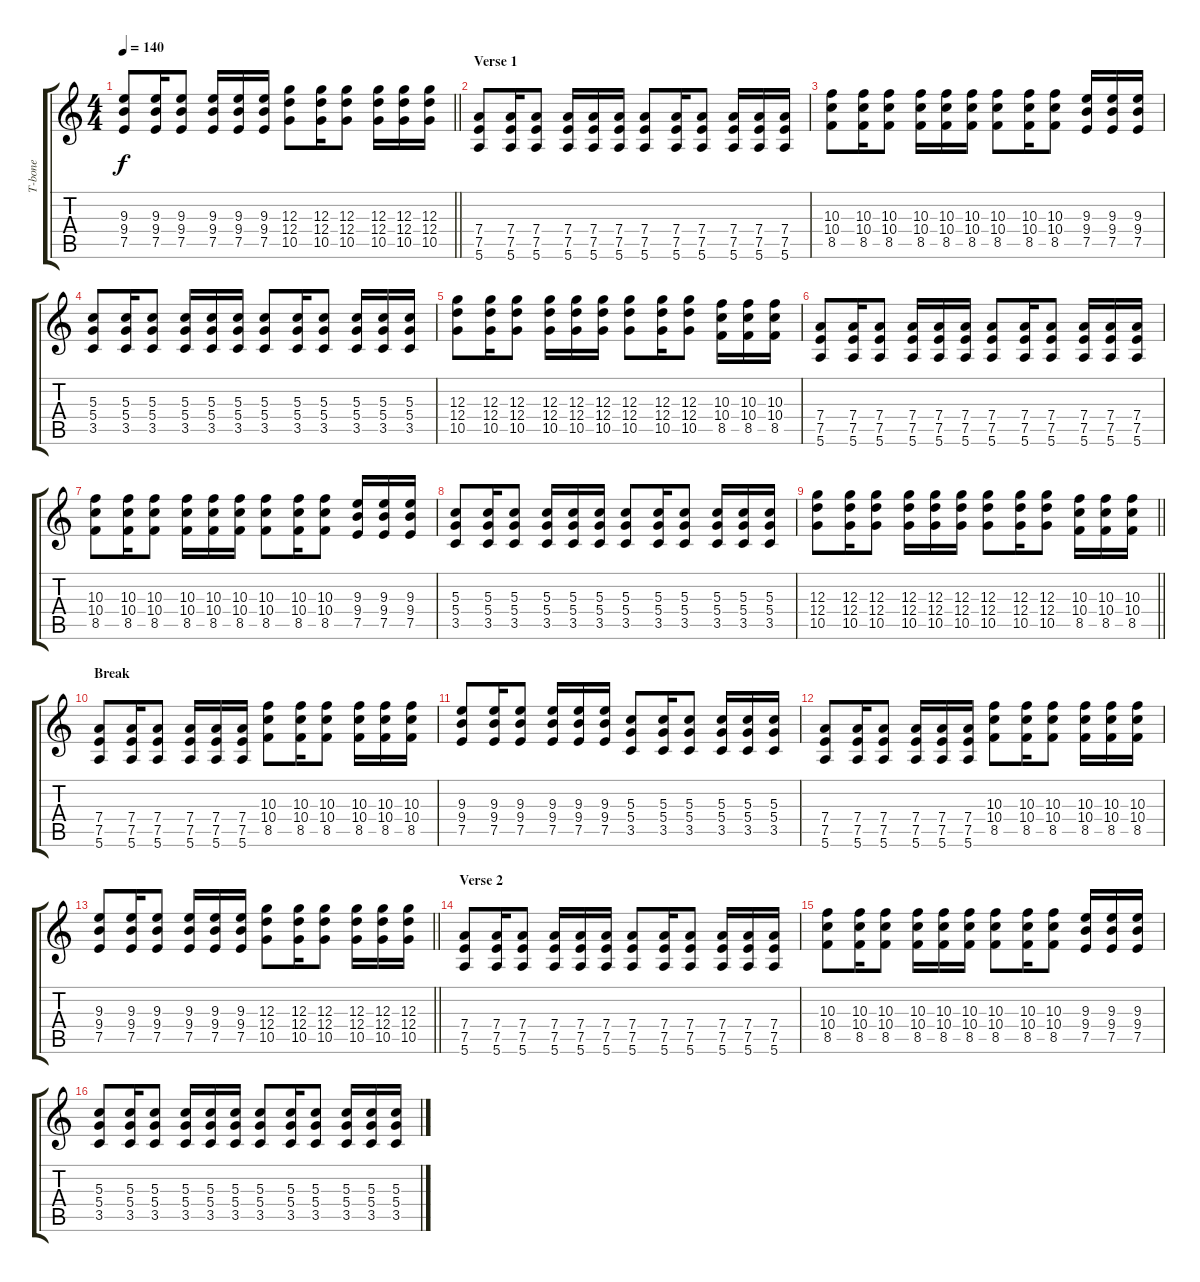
\track ("T-bone" "T-bone") {instrument distortionguitar}
\staff {score tabs}
\tuning (E4 B3 G3 D3 A2 E2) {hide}
\ts (4 4)
\tempo 140
\clef g2
\barLineRight lightlight
\ks c
(9.3 9.4 7.5).8{dy f} (9.3 9.4 7.5).16 (9.3 9.4 7.5).8 (9.3 9.4 7.5).16 (9.3 9.4 7.5).16 (9.3 9.4 7.5).16 (12.3 12.4 10.5).8 (12.3 12.4 10.5).16 (12.3 12.4 10.5).8 (12.3 12.4 10.5).16 (12.3 12.4 10.5).16 (12.3 12.4 10.5).16 |
\section ("" "Verse 1")
(7.4 7.5 5.6).8 (7.4 7.5 5.6).16 (7.4 7.5 5.6).8 (7.4 7.5 5.6).16 (7.4 7.5 5.6).16 (7.4 7.5 5.6).16 (7.4 7.5 5.6).8 (7.4 7.5 5.6).16 (7.4 7.5 5.6).8 (7.4 7.5 5.6).16 (7.4 7.5 5.6).16 (7.4 7.5 5.6).16 |
(10.3 10.4 8.5).8 (10.3 10.4 8.5).16 (10.3 10.4 8.5).8 (10.3 10.4 8.5).16 (10.3 10.4 8.5).16 (10.3 10.4 8.5).16 (10.3 10.4 8.5).8 (10.3 10.4 8.5).16 (10.3 10.4 8.5).8 (9.3 9.4 7.5).16 (9.3 9.4 7.5).16 (9.3 9.4 7.5).16 |
(5.3 5.4 3.5).8 (5.3 5.4 3.5).16 (5.3 5.4 3.5).8 (5.3 5.4 3.5).16 (5.3 5.4 3.5).16 (5.3 5.4 3.5).16 (5.3 5.4 3.5).8 (5.3 5.4 3.5).16 (5.3 5.4 3.5).8 (5.3 5.4 3.5).16 (5.3 5.4 3.5).16 (5.3 5.4 3.5).16 |
(12.3 12.4 10.5).8 (12.3 12.4 10.5).16 (12.3 12.4 10.5).8 (12.3 12.4 10.5).16 (12.3 12.4 10.5).16 (12.3 12.4 10.5).16 (12.3 12.4 10.5).8 (12.3 12.4 10.5).16 (12.3 12.4 10.5).8 (10.3 10.4 8.5).16 (10.3 10.4 8.5).16 (10.3 10.4 8.5).16 |
(7.4 7.5 5.6).8 (7.4 7.5 5.6).16 (7.4 7.5 5.6).8 (7.4 7.5 5.6).16 (7.4 7.5 5.6).16 (7.4 7.5 5.6).16 (7.4 7.5 5.6).8 (7.4 7.5 5.6).16 (7.4 7.5 5.6).8 (7.4 7.5 5.6).16 (7.4 7.5 5.6).16 (7.4 7.5 5.6).16 |
(10.3 10.4 8.5).8 (10.3 10.4 8.5).16 (10.3 10.4 8.5).8 (10.3 10.4 8.5).16 (10.3 10.4 8.5).16 (10.3 10.4 8.5).16 (10.3 10.4 8.5).8 (10.3 10.4 8.5).16 (10.3 10.4 8.5).8 (9.3 9.4 7.5).16 (9.3 9.4 7.5).16 (9.3 9.4 7.5).16 |
(5.3 5.4 3.5).8 (5.3 5.4 3.5).16 (5.3 5.4 3.5).8 (5.3 5.4 3.5).16 (5.3 5.4 3.5).16 (5.3 5.4 3.5).16 (5.3 5.4 3.5).8 (5.3 5.4 3.5).16 (5.3 5.4 3.5).8 (5.3 5.4 3.5).16 (5.3 5.4 3.5).16 (5.3 5.4 3.5).16 |
\barLineRight lightlight
(12.3 12.4 10.5).8 (12.3 12.4 10.5).16 (12.3 12.4 10.5).8 (12.3 12.4 10.5).16 (12.3 12.4 10.5).16 (12.3 12.4 10.5).16 (12.3 12.4 10.5).8 (12.3 12.4 10.5).16 (12.3 12.4 10.5).8 (10.3 10.4 8.5).16 (10.3 10.4 8.5).16 (10.3 10.4 8.5).16 |
\section ("" "Break")
(7.4 7.5 5.6).8 (7.4 7.5 5.6).16 (7.4 7.5 5.6).8 (7.4 7.5 5.6).16 (7.4 7.5 5.6).16 (7.4 7.5 5.6).16 (10.3 10.4 8.5).8 (10.3 10.4 8.5).16 (10.3 10.4 8.5).8 (10.3 10.4 8.5).16 (10.3 10.4 8.5).16 (10.3 10.4 8.5).16 |
(9.3 9.4 7.5).8 (9.3 9.4 7.5).16 (9.3 9.4 7.5).8 (9.3 9.4 7.5).16 (9.3 9.4 7.5).16 (9.3 9.4 7.5).16 (5.3 5.4 3.5).8 (5.3 5.4 3.5).16 (5.3 5.4 3.5).8 (5.3 5.4 3.5).16 (5.3 5.4 3.5).16 (5.3 5.4 3.5).16 |
(7.4 7.5 5.6).8 (7.4 7.5 5.6).16 (7.4 7.5 5.6).8 (7.4 7.5 5.6).16 (7.4 7.5 5.6).16 (7.4 7.5 5.6).16 (10.3 10.4 8.5).8 (10.3 10.4 8.5).16 (10.3 10.4 8.5).8 (10.3 10.4 8.5).16 (10.3 10.4 8.5).16 (10.3 10.4 8.5).16 |
\barLineRight lightlight
(9.3 9.4 7.5).8 (9.3 9.4 7.5).16 (9.3 9.4 7.5).8 (9.3 9.4 7.5).16 (9.3 9.4 7.5).16 (9.3 9.4 7.5).16 (12.3 12.4 10.5).8 (12.3 12.4 10.5).16 (12.3 12.4 10.5).8 (12.3 12.4 10.5).16 (12.3 12.4 10.5).16 (12.3 12.4 10.5).16 |
\section ("" "Verse 2")
(7.4 7.5 5.6).8 (7.4 7.5 5.6).16 (7.4 7.5 5.6).8 (7.4 7.5 5.6).16 (7.4 7.5 5.6).16 (7.4 7.5 5.6).16 (7.4 7.5 5.6).8 (7.4 7.5 5.6).16 (7.4 7.5 5.6).8 (7.4 7.5 5.6).16 (7.4 7.5 5.6).16 (7.4 7.5 5.6).16 |
(10.3 10.4 8.5).8 (10.3 10.4 8.5).16 (10.3 10.4 8.5).8 (10.3 10.4 8.5).16 (10.3 10.4 8.5).16 (10.3 10.4 8.5).16 (10.3 10.4 8.5).8 (10.3 10.4 8.5).16 (10.3 10.4 8.5).8 (9.3 9.4 7.5).16 (9.3 9.4 7.5).16 (9.3 9.4 7.5).16 |
(5.3 5.4 3.5).8 (5.3 5.4 3.5).16 (5.3 5.4 3.5).8 (5.3 5.4 3.5).16 (5.3 5.4 3.5).16 (5.3 5.4 3.5).16 (5.3 5.4 3.5).8 (5.3 5.4 3.5).16 (5.3 5.4 3.5).8 (5.3 5.4 3.5).16 (5.3 5.4 3.5).16 (5.3 5.4 3.5).16
